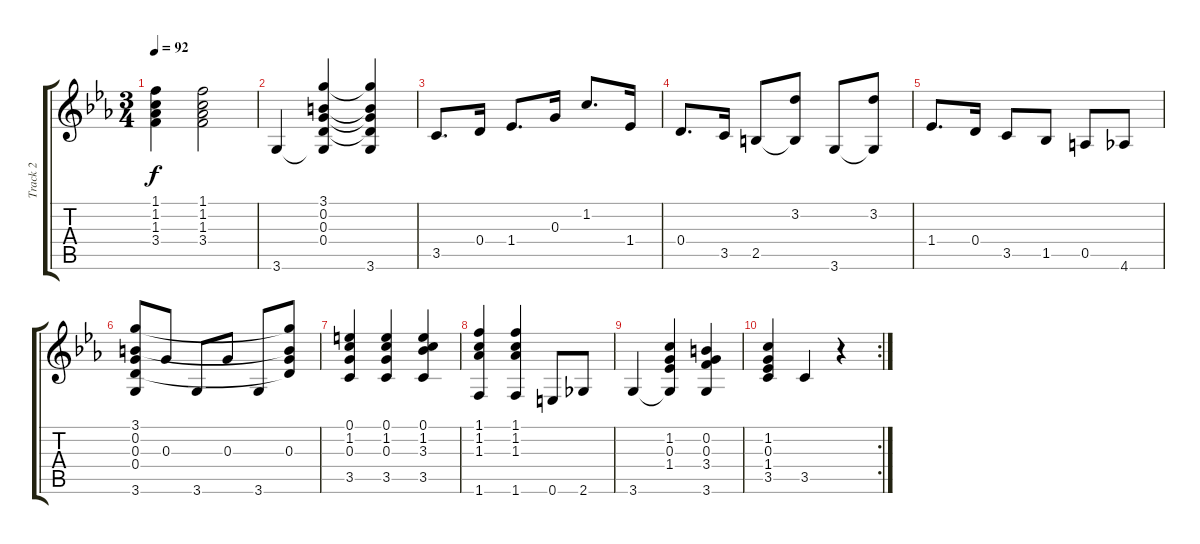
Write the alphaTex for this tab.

\track ("Track 2" "Track 2") {instrument acousticguitarnylon}
\staff {score tabs}
\tuning (E4 B3 G3 D3 A2 E2) {hide}
\ts (3 4)
\tempo 92
\clef g2
\ks eb
(1.1 1.2 1.3 3.4).4{dy f} (1.1 1.2 1.3 3.4).2 |
3.6.4 (3.1 0.2 0.3 0.4 3.6{t}).4 (3.1{t} 0.2{t} 0.3{t} 0.4{t} 3.6).4 |
\ks cminor
3.5.8{d} 0.4.16 1.4.8{d} 0.3.16 1.2.8{d} 1.4.16 |
0.4.8{d} 3.5.16 2.5.8 (3.2 2.5{t}).8 3.6.8 (3.2 3.6{t}).8 |
1.4.8{d} 0.4.16 3.5.8 1.5.8 0.5.8 4.6.8 |
(3.1 0.2 0.3 0.4 3.6).8 0.3.8 3.6.8 0.3.8 3.6.8 (3.1{t} 0.2{t} 0.3 0.4{t}).8 |
(0.1 1.2 0.3 3.5).4 (0.1 1.2 0.3 3.5).4 (0.1 1.2 3.3 3.5).4 |
(1.1 1.2 1.3 1.6).4 (1.1 1.2 1.3 1.6).4 0.6.8 2.6.8 |
3.6.4 (1.2 0.3 1.4 3.6{t}).4 (0.2 0.3 3.4 3.6).4 |
\rc 2
(1.2 0.3 1.4 3.5).4 3.5.4 r.4
